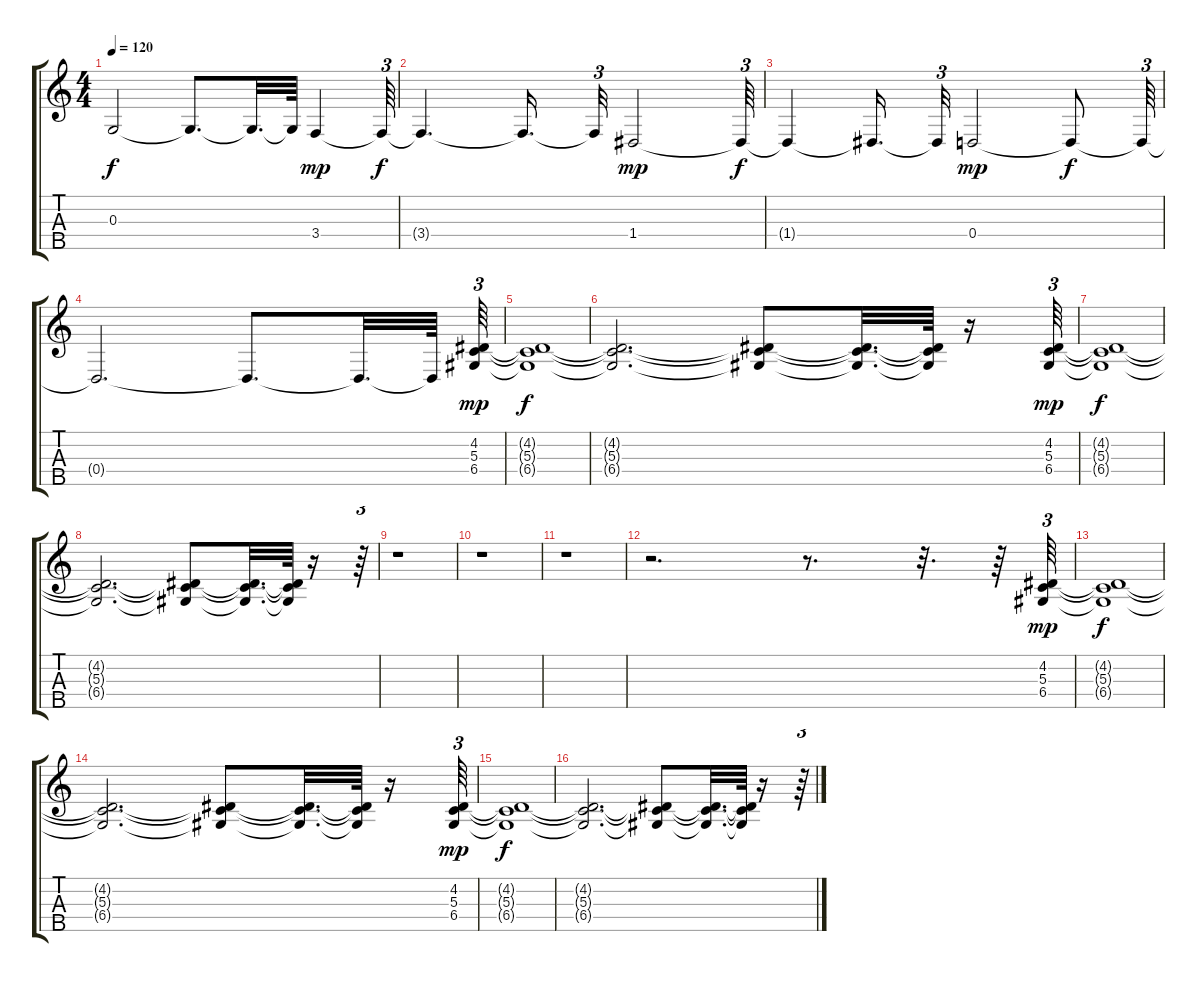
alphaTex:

\track "" {instrument stringensemble2}
\staff {score tabs}
\tuning (E4 B3 G3 D3 A2) {hide}
\ts (4 4)
\tempo 120
\clef g2
\ks c
0.3{t}.2{dy f} 0.3{t}.8{d} 0.3{t}.32{d} 0.3{t}.64 3.4.4{dy mp} 3.4{t}.64{tu (3 2) dy f} |
3.4{t}.4{d} 3.4{t}.16{d} 3.4{t}.32{tu (3 2)} 1.4.2{dy mp} 1.4{t}.64{tu (3 2) dy f} |
1.4{t}.4 1.4{t}.16{d} 1.4{t}.32{tu (3 2)} 0.4.2{dy mp} 0.4{t}.8{dy f} 0.4{t}.64{tu (3 2)} |
0.4{t}.2{d} 0.4{t}.8{d} 0.4{t}.32{d} 0.4{t}.64 (4.2 5.3 6.4).64{tu (3 2) dy mp} |
(4.2{t} 5.3{t} 6.4{t}).1{dy f} |
(4.2{t} 5.3{t} 6.4{t}).2{d} (4.2{t} 5.3{t} 6.4{t}).8 (4.2{t} 5.3{t} 6.4{t}).32{d} (4.2{t} 5.3{t} 6.4{t}).64 r.16 (4.2 5.3 6.4).64{tu (3 2) dy mp} |
(4.2{t} 5.3{t} 6.4{t}).1{dy f} |
(4.2{t} 5.3{t} 6.4{t}).2{d} (4.2{t} 5.3{t} 6.4{t}).8 (4.2{t} 5.3{t} 6.4{t}).32{d} (4.2{t} 5.3{t} 6.4{t}).64 r.16 r.64{tu (3 2)} |
r.1 |
r.1 |
r.1 |
r.2{d} r.8{d} r.32{d} r.64 (4.2 5.3 6.4).64{tu (3 2) dy mp} |
(4.2{t} 5.3{t} 6.4{t}).1{dy f} |
(4.2{t} 5.3{t} 6.4{t}).2{d} (4.2{t} 5.3{t} 6.4{t}).8 (4.2{t} 5.3{t} 6.4{t}).32{d} (4.2{t} 5.3{t} 6.4{t}).64 r.16 (4.2 5.3 6.4).64{tu (3 2) dy mp} |
(4.2{t} 5.3{t} 6.4{t}).1{dy f} |
(4.2{t} 5.3{t} 6.4{t}).2{d} (4.2{t} 5.3{t} 6.4{t}).8 (4.2{t} 5.3{t} 6.4{t}).32{d} (4.2{t} 5.3{t} 6.4{t}).64 r.16 r.64{tu (3 2)}
